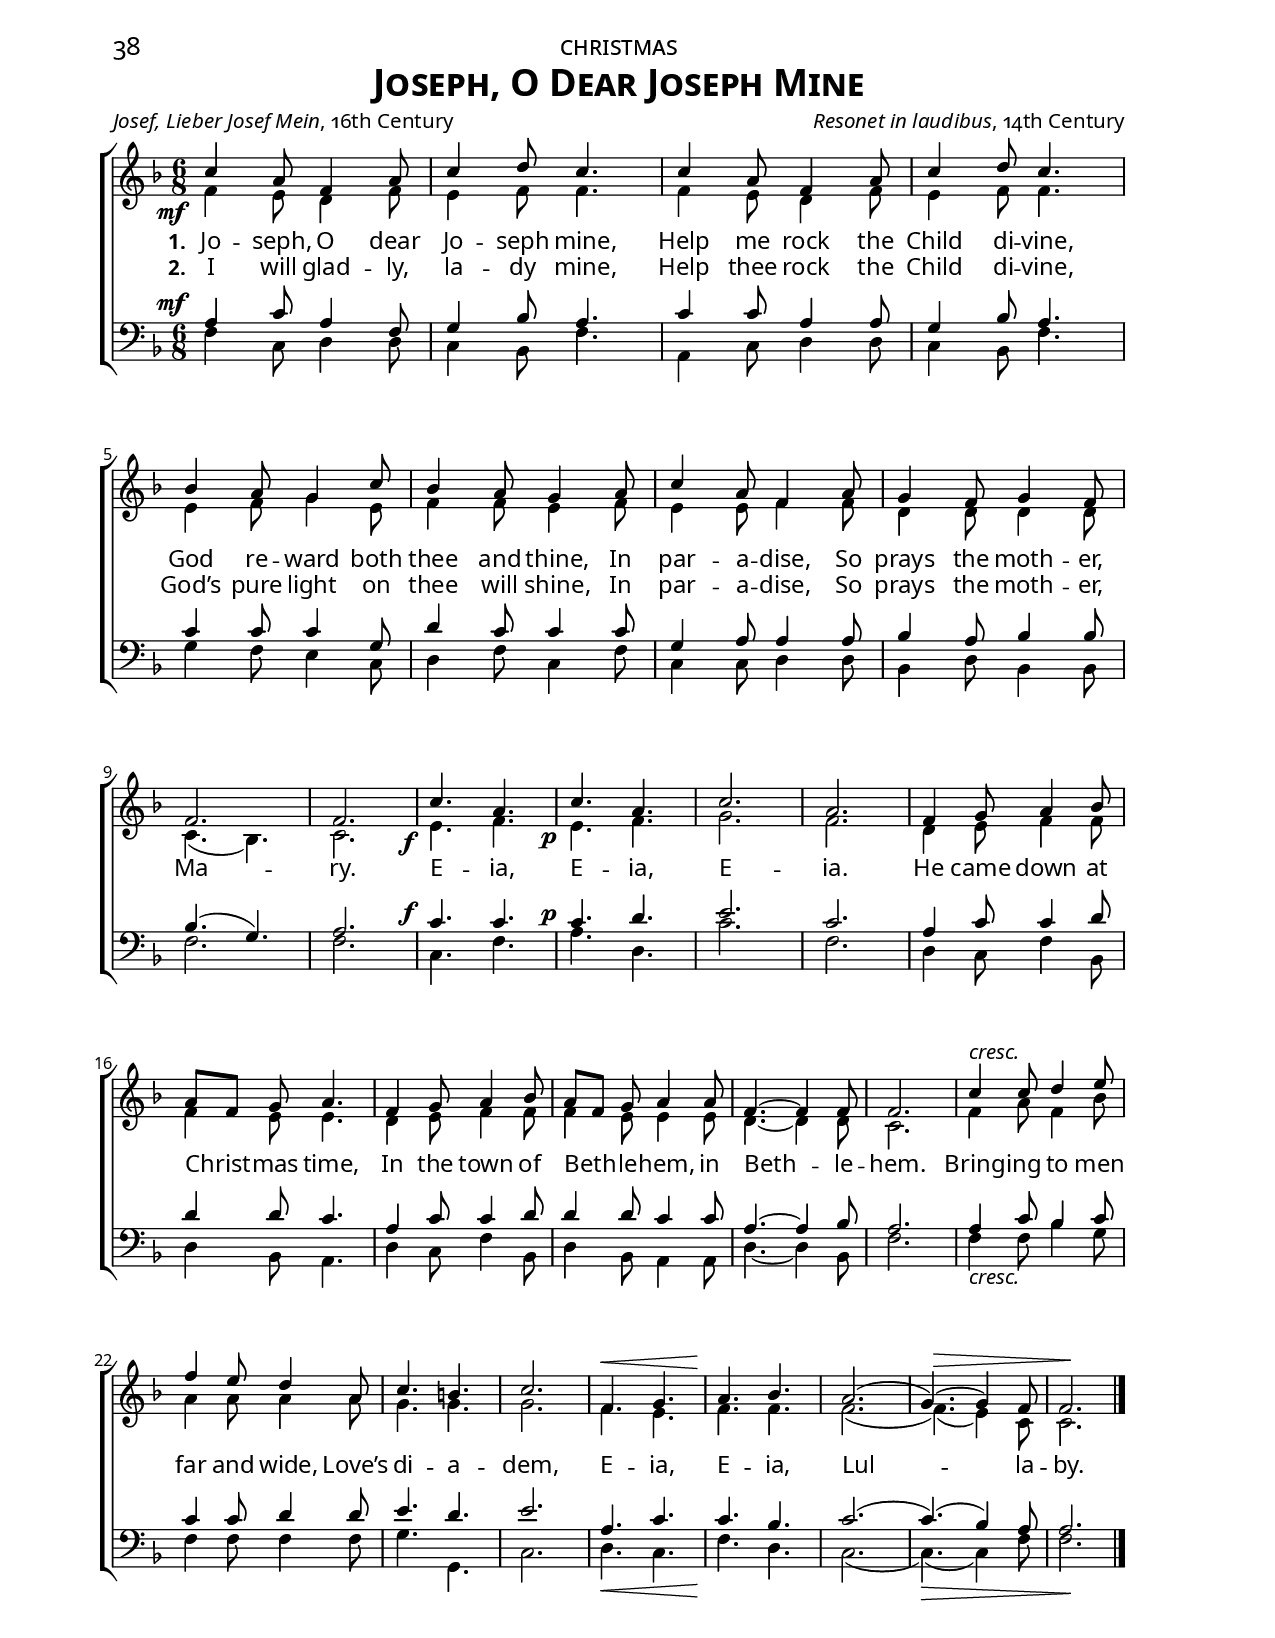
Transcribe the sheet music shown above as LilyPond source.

\version "2.14.2"
\include "util.ly"
\header {
  title = \markup{\override #'(font-name . "Garamond Premier Pro Semibold"){ \abs-fontsize #18 \smallCapsOldStyle"Joseph, O Dear Joseph Mine"}}
  poet = \markup\concat{\italic"Josef, Lieber Josef Mein" \oldStyleNum", 16th Century"}
  composer = \markup\concat{ \italic"Resonet in laudibus" \oldStyleNum", 14th Century"}
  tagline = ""
}
\paper {
  %print-all-headers = ##t
  paper-height = 11\in
  paper-width = 8.5\in
  indent = 0\in
  %system-system-spacing = #'((basic-distance . 10) (padding . 0))
  %system-system-spacing =
  %  #'((basic-distance . 0)
  %     (minimum-distance . 0)
  %     (padding . -0.35)
  %     (stretchability . 100))
  ragged-last-bottom = ##f
  ragged-bottom = ##f
  two-sided = ##t
  inner-margin = 1\in
  outer-margin = 0.75\in
  top-margin = 0.26\in
  bottom-margin = 0.25\in
  first-page-number = #038
  print-first-page-number = ##t
  headerLine = \markup{\override #'(font-name . "Garamond Premier Pro") \smallCapsOldStyle"christmas"}
  oddHeaderMarkup = \markup\fill-line{
     \override #'(font-name . "Garamond Premier Pro")\abs-fontsize #12.5
     \combine 
        \fill-line{"" \on-the-fly #print-page-number-check-first
        \oldStylePageNum""
        }
        \fill-line{\headerLine}
  }
  evenHeaderMarkup = \markup {
     \override #'(font-name . "Garamond Premier Pro")\abs-fontsize #12.5
     \combine
        \on-the-fly #print-page-number-check-first
        \oldStylePageNum""
        \fill-line{\headerLine}
  }
}
#(set-global-staff-size 18) \paper{ #(define fonts (make-pango-font-tree "Garamond Premier Pro" "Garamond Premier Pro" "Garamond Premier Pro" (/ 18 20))) }
global = {
  \key f \major
  \time 6/8
  \autoBeamOff
  \override DynamicLineSpanner #'staff-padding = #0.0
  \override DynamicLineSpanner #'Y-extent = #'(0 . 1.5)
  \override DynamicText #'X-offset = #-3
}

sopMusic = \relative c'' {
  \once\override DynamicText #'X-offset = #-5
  c4_\mf a8 f4 a8 |
  c4 d8 c4. |
  c4 a8 f4 a8 |
  c4 d8 c4. | \break
  
  bes4 a8 g4 c8 |
  bes4 a8 g4 a8 |
  c4 a8 f4 a8 |
  g4 f8 g4 f8 | \break
  
  f2. |
  f2. |
  c'4._\f a |
  c_\p a |
  c2. |
  a |
  
  f4 g8 a4 bes8 |
  a[ f] g a4. |
  f4 g8 a4 bes8 |
  a[ f] g a4 a8 |
  
  f4.~ f4 f8 |
  f2. |
  c'4^\markup\italic"cresc." c8 d4 e8 |
  f4 e8 d4 a8 |
  
  c4. b |
  c2. |
  f,4. g |
  a bes |
  a2.( |
  g4.)( g4) f8 |
  f2. \bar "|."
}
sopWords = \lyricmode {
  
}

altoMusic = \relative c' {
  f4 e8 d4 f8 |
  e4 f8 f4. |
  f4 e8 d4 f8 |
  e4 f8 f4. |
  
  e4 f8 g4 e8 |
  f4 f8 e4 f8 |
  e4 e8 f4 f8 |
  d4 d8 d4 d8 |
  
  c4.( bes) |
  c2. |
  e4. f |
  e f |
  g2. |
  f2. |
  
  d4 e8 f4 f8 f4 e8 e4. |
  d4 e8 f4 f8 |
  f4 e8 e4 e8 |
  
  d4.~ d4 d8 |
  c2. |
  f4 a8 f4 bes8 |
  a4 a8 a4 a8 |
  
  g4. g |
  g2. |
  f4.^\< e |
  f\! f |
  f2.( |
  f4.)(^\> e4) c8 |
  <<c2. {s8 s\! s2}>> \bar "|."
}
altoWords = {
  \lyricmode {
    \dropLyricsIV
    \set stanza = #"1. "
    Jo -- seph, O dear Jo -- seph mine,
    Help me rock the Child di -- vine,
    God re -- ward both thee and thine,
    In par -- a -- dise, So prays the moth -- er,
    
    \raiseLyrics
    Ma -- ry.
  }
  %\set stanza = \markup\dynamic"f "
  \lyricmode {
    E -- ia,
  }
  %\set stanza = \markup\dynamic"p "
  \lyricmode {E -- ia, E -- ia.
    He came down at Christ -- mas time,
    In the town of Beth -- le -- hem, in Beth -- le -- hem.
    Bring -- ing to men far and wide,
    Love’s di -- a -- dem,
    E -- ia, E -- ia, Lul -- la -- by.
  }
}
altoWordsII = \lyricmode {
  \dropLyricsIV
%\markup\italic
  \set stanza = #"2. "
  I will glad -- ly, la -- dy mine,
  Help thee rock the Child di -- vine,
  God’s pure light on thee will shine,
  In par -- a -- dise, So prays the moth -- er,
}
altoWordsIII = \lyricmode {
}
altoWordsIV = \lyricmode {
}
altoWordsV = \lyricmode {
}
altoWordsVI = \lyricmode {
}
tenorMusic = \relative c' {
  \once\override DynamicText #'X-offset = #-5
  a4^\mf c8 a4 f8 |
  g4 bes8 a4. |
  c4 c8 a4 a8 |
  g4 bes8 a4. |
  
  c4 c8 c4 g8 |
  d'4 c8 c4 c8 |
  g4 a8 a4 a8 |
  bes4 a8 bes4 bes8 |
  
  bes4.( g) |
  a2. |
  c4.^\f c |
  c^\p d |
  e2. |
  c |
  
  a4 c8 c4 d8 |
  d4 d8 c4. |
  a4 c8 c4 d8 |
  d4 d8 c4 c8 |
  
  a4.~ a4 bes8 |
  a2. |
  a4_\markup\italic"cresc." c8 bes4 c8 |
  c4 c8 d4 d8 |
  
  e4. d |
  e2. |
  a,4._\< c |
  c\! bes |
  c2.( |
  c4.)(_\> bes4) a8 |
  <<a2. {s8 s\! s2}>> \bar "|."
}
tenorWords = \lyricmode {

}

bassMusic = \relative c {
  f4 c8 d4 d8 |
  c4 bes8 f'4. |
  a,4 c8 d4 d8 |
  c4 bes8 f'4. |
  
  g4 f8 e4 c8 |
  d4 f8 c4 f8 |
  c4 c8 d4 d8 |
  bes4 d8 bes4 bes8 |
  
  f'2. |
  f |
  c4. f |
  a d, |
  c'2. |
  f, |
  
  d4 c8 f4 bes,8 |
  d4 bes8 a4. |
  d4 c8 f4 bes,8 |
  d4 bes8 a4 a8 |
  
  d4.~ d4 bes8 |
  f'2. |
  f4 f8 bes4 g8 |
  f4 f8 f4 f8 |
  
  g4. g, |
  c2. |
  d4. c |
  f d |
  c2.( |
  c4.)( c4) f8 |
  f2. \bar "|."
}
bassWords = \lyricmode {

}

pianoRH = \relative c' {
  
}
pianoLH = \relative c' {
  
}

\score {
  <<
   \new ChoirStaff <<
%    \new Lyrics = sopranos \with { \override VerticalAxisGroup #'nonstaff-relatedstaff-spacing = #'((basic-distance . 1)) }
    \new Staff = women <<
      \new Voice = "sopranos" { \voiceOne << \global \sopMusic >> }
      \new Voice = "altos" { \voiceTwo << \global \altoMusic >> }
    >>
    \new Lyrics \with { alignAboveContext = #"women" \override VerticalAxisGroup #'nonstaff-relatedstaff-spacing = #'((basic-distance . 1))} \lyricsto "sopranos" \sopWords
    \new Lyrics = "altosVI"  \with { alignBelowContext = #"women" } \lyricsto "sopranos" \altoWordsVI
    \new Lyrics = "altosV"  \with { alignBelowContext = #"women" } \lyricsto "sopranos" \altoWordsV
    \new Lyrics = "altosIV"  \with { alignBelowContext = #"women" } \lyricsto "sopranos" \altoWordsIV
    \new Lyrics = "altosIII"  \with { alignBelowContext = #"women" } \lyricsto "sopranos" \altoWordsIII
    \new Lyrics = "altosII"  \with { alignBelowContext = #"women" } \lyricsto "sopranos" \altoWordsII
    \new Lyrics = "altos"  \with { alignBelowContext = #"women" } \lyricsto "sopranos" \altoWords
   \new Staff = men <<
      \clef bass
      \new Voice = "tenors" { \voiceOne << \global \tenorMusic >> }
      \new Voice = "basses" { \voiceTwo << \global \bassMusic >> }
    >>
    \new Lyrics \with { alignAboveContext = #"men" \override VerticalAxisGroup #'nonstaff-relatedstaff-spacing = #'((basic-distance . 1)) } \lyricsto "tenors" \tenorWords
    \new Lyrics \with { alignBelowContext = #"men" \override VerticalAxisGroup #'nonstaff-relatedstaff-spacing = #'((basic-distance . 1)) } \lyricsto "basses" \bassWords
  >>
%    \new PianoStaff << \new Staff { \new Voice { \pianoRH } } \new Staff { \clef "bass" \pianoLH } >>
  >>
  \layout {
  \context {
    \Lyrics
    \override LyricText #'font-size = #1.3
  }
    \context {
      \Score
      %\override SpacingSpanner #'base-shortest-duration = #(ly:make-moment 1 8)
      %\override SpacingSpanner #'common-shortest-duration = #(ly:make-moment 1 4)
    }
    \context {
      % Remove all empty staves
      % \Staff \RemoveEmptyStaves \override VerticalAxisGroup #'remove-first = ##t
    }
    \context {
      \Lyrics
      \override LyricText #'X-offset = #center-on-word
    }
  }
}

